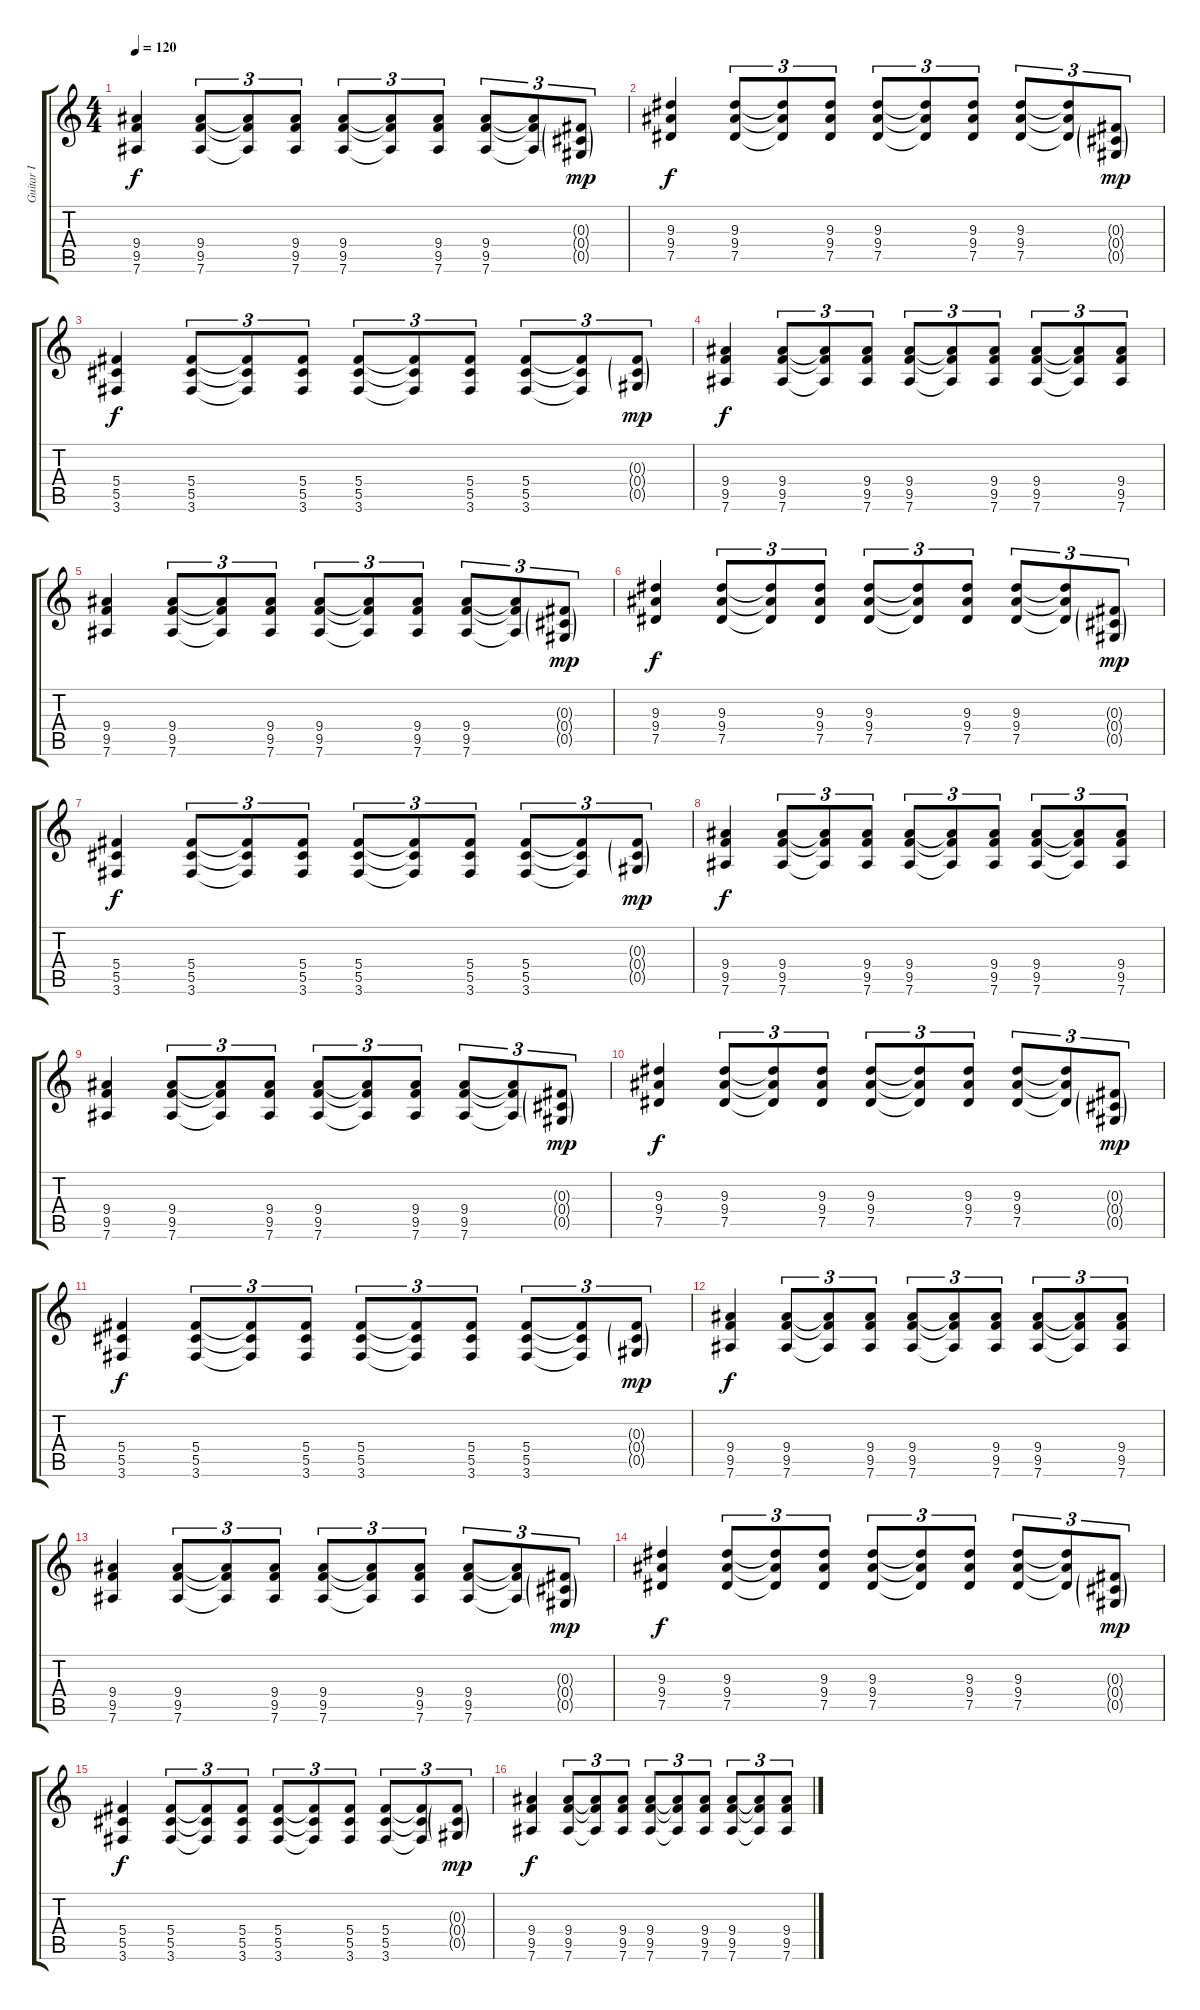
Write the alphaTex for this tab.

\track ("Guitar I" "Guitar I") {instrument acousticguitarsteel}
\staff {score tabs}
\tuning (Eb4 Bb3 Gb3 Db3 Ab2 Eb2) {hide}
\ts (4 4)
\tempo 120
\clef g2
\ks c
(9.4 9.5 7.6).4{dy f} (9.4 9.5 7.6).8{tu (3 2)} (9.4{t} 9.5{t} 7.6{t}).8{tu (3 2)} (9.4 9.5 7.6).8{tu (3 2)} (9.4 9.5 7.6).8{tu (3 2)} (9.4{t} 9.5{t} 7.6{t}).8{tu (3 2)} (9.4 9.5 7.6).8{tu (3 2)} (9.4 9.5 7.6).8{tu (3 2)} (9.4{t} 9.5{t} 7.6{t}).8{tu (3 2)} (0.3{g} 0.4{g} 0.5{g}).8{tu (3 2) dy mp} |
(9.3 9.4 7.5).4{dy f} (9.3 9.4 7.5).8{tu (3 2)} (9.3{t} 9.4{t} 7.5{t}).8{tu (3 2)} (9.3 9.4 7.5).8{tu (3 2)} (9.3 9.4 7.5).8{tu (3 2)} (9.3{t} 9.4{t} 7.5{t}).8{tu (3 2)} (9.3 9.4 7.5).8{tu (3 2)} (9.3 9.4 7.5).8{tu (3 2)} (9.3{t} 9.4{t} 7.5{t}).8{tu (3 2)} (0.3{g} 0.4{g} 0.5{g}).8{tu (3 2) dy mp} |
(5.4 5.5 3.6).4{dy f} (5.4 5.5 3.6).8{tu (3 2)} (5.4{t} 5.5{t} 3.6{t}).8{tu (3 2)} (5.4 5.5 3.6).8{tu (3 2)} (5.4 5.5 3.6).8{tu (3 2)} (5.4{t} 5.5{t} 3.6{t}).8{tu (3 2)} (5.4 5.5 3.6).8{tu (3 2)} (5.4 5.5 3.6).8{tu (3 2)} (5.4{t} 5.5{t} 3.6{t}).8{tu (3 2)} (0.3{g} 0.4{g} 0.5{g}).8{tu (3 2) dy mp} |
(9.4 9.5 7.6).4{dy f} (9.4 9.5 7.6).8{tu (3 2)} (9.4{t} 9.5{t} 7.6{t}).8{tu (3 2)} (9.4 9.5 7.6).8{tu (3 2)} (9.4 9.5 7.6).8{tu (3 2)} (9.4{t} 9.5{t} 7.6{t}).8{tu (3 2)} (9.4 9.5 7.6).8{tu (3 2)} (9.4 9.5 7.6).8{tu (3 2)} (9.4{t} 9.5{t} 7.6{t}).8{tu (3 2)} (9.4 9.5 7.6).8{tu (3 2)} |
(9.4 9.5 7.6).4 (9.4 9.5 7.6).8{tu (3 2)} (9.4{t} 9.5{t} 7.6{t}).8{tu (3 2)} (9.4 9.5 7.6).8{tu (3 2)} (9.4 9.5 7.6).8{tu (3 2)} (9.4{t} 9.5{t} 7.6{t}).8{tu (3 2)} (9.4 9.5 7.6).8{tu (3 2)} (9.4 9.5 7.6).8{tu (3 2)} (9.4{t} 9.5{t} 7.6{t}).8{tu (3 2)} (0.3{g} 0.4{g} 0.5{g}).8{tu (3 2) dy mp} |
(9.3 9.4 7.5).4{dy f} (9.3 9.4 7.5).8{tu (3 2)} (9.3{t} 9.4{t} 7.5{t}).8{tu (3 2)} (9.3 9.4 7.5).8{tu (3 2)} (9.3 9.4 7.5).8{tu (3 2)} (9.3{t} 9.4{t} 7.5{t}).8{tu (3 2)} (9.3 9.4 7.5).8{tu (3 2)} (9.3 9.4 7.5).8{tu (3 2)} (9.3{t} 9.4{t} 7.5{t}).8{tu (3 2)} (0.3{g} 0.4{g} 0.5{g}).8{tu (3 2) dy mp} |
(5.4 5.5 3.6).4{dy f} (5.4 5.5 3.6).8{tu (3 2)} (5.4{t} 5.5{t} 3.6{t}).8{tu (3 2)} (5.4 5.5 3.6).8{tu (3 2)} (5.4 5.5 3.6).8{tu (3 2)} (5.4{t} 5.5{t} 3.6{t}).8{tu (3 2)} (5.4 5.5 3.6).8{tu (3 2)} (5.4 5.5 3.6).8{tu (3 2)} (5.4{t} 5.5{t} 3.6{t}).8{tu (3 2)} (0.3{g} 0.4{g} 0.5{g}).8{tu (3 2) dy mp} |
(9.4 9.5 7.6).4{dy f} (9.4 9.5 7.6).8{tu (3 2)} (9.4{t} 9.5{t} 7.6{t}).8{tu (3 2)} (9.4 9.5 7.6).8{tu (3 2)} (9.4 9.5 7.6).8{tu (3 2)} (9.4{t} 9.5{t} 7.6{t}).8{tu (3 2)} (9.4 9.5 7.6).8{tu (3 2)} (9.4 9.5 7.6).8{tu (3 2)} (9.4{t} 9.5{t} 7.6{t}).8{tu (3 2)} (9.4 9.5 7.6).8{tu (3 2)} |
(9.4 9.5 7.6).4 (9.4 9.5 7.6).8{tu (3 2)} (9.4{t} 9.5{t} 7.6{t}).8{tu (3 2)} (9.4 9.5 7.6).8{tu (3 2)} (9.4 9.5 7.6).8{tu (3 2)} (9.4{t} 9.5{t} 7.6{t}).8{tu (3 2)} (9.4 9.5 7.6).8{tu (3 2)} (9.4 9.5 7.6).8{tu (3 2)} (9.4{t} 9.5{t} 7.6{t}).8{tu (3 2)} (0.3{g} 0.4{g} 0.5{g}).8{tu (3 2) dy mp} |
(9.3 9.4 7.5).4{dy f} (9.3 9.4 7.5).8{tu (3 2)} (9.3{t} 9.4{t} 7.5{t}).8{tu (3 2)} (9.3 9.4 7.5).8{tu (3 2)} (9.3 9.4 7.5).8{tu (3 2)} (9.3{t} 9.4{t} 7.5{t}).8{tu (3 2)} (9.3 9.4 7.5).8{tu (3 2)} (9.3 9.4 7.5).8{tu (3 2)} (9.3{t} 9.4{t} 7.5{t}).8{tu (3 2)} (0.3{g} 0.4{g} 0.5{g}).8{tu (3 2) dy mp} |
(5.4 5.5 3.6).4{dy f} (5.4 5.5 3.6).8{tu (3 2)} (5.4{t} 5.5{t} 3.6{t}).8{tu (3 2)} (5.4 5.5 3.6).8{tu (3 2)} (5.4 5.5 3.6).8{tu (3 2)} (5.4{t} 5.5{t} 3.6{t}).8{tu (3 2)} (5.4 5.5 3.6).8{tu (3 2)} (5.4 5.5 3.6).8{tu (3 2)} (5.4{t} 5.5{t} 3.6{t}).8{tu (3 2)} (0.3{g} 0.4{g} 0.5{g}).8{tu (3 2) dy mp} |
(9.4 9.5 7.6).4{dy f} (9.4 9.5 7.6).8{tu (3 2)} (9.4{t} 9.5{t} 7.6{t}).8{tu (3 2)} (9.4 9.5 7.6).8{tu (3 2)} (9.4 9.5 7.6).8{tu (3 2)} (9.4{t} 9.5{t} 7.6{t}).8{tu (3 2)} (9.4 9.5 7.6).8{tu (3 2)} (9.4 9.5 7.6).8{tu (3 2)} (9.4{t} 9.5{t} 7.6{t}).8{tu (3 2)} (9.4 9.5 7.6).8{tu (3 2)} |
(9.4 9.5 7.6).4 (9.4 9.5 7.6).8{tu (3 2)} (9.4{t} 9.5{t} 7.6{t}).8{tu (3 2)} (9.4 9.5 7.6).8{tu (3 2)} (9.4 9.5 7.6).8{tu (3 2)} (9.4{t} 9.5{t} 7.6{t}).8{tu (3 2)} (9.4 9.5 7.6).8{tu (3 2)} (9.4 9.5 7.6).8{tu (3 2)} (9.4{t} 9.5{t} 7.6{t}).8{tu (3 2)} (0.3{g} 0.4{g} 0.5{g}).8{tu (3 2) dy mp} |
(9.3 9.4 7.5).4{dy f} (9.3 9.4 7.5).8{tu (3 2)} (9.3{t} 9.4{t} 7.5{t}).8{tu (3 2)} (9.3 9.4 7.5).8{tu (3 2)} (9.3 9.4 7.5).8{tu (3 2)} (9.3{t} 9.4{t} 7.5{t}).8{tu (3 2)} (9.3 9.4 7.5).8{tu (3 2)} (9.3 9.4 7.5).8{tu (3 2)} (9.3{t} 9.4{t} 7.5{t}).8{tu (3 2)} (0.3{g} 0.4{g} 0.5{g}).8{tu (3 2) dy mp} |
(5.4 5.5 3.6).4{dy f} (5.4 5.5 3.6).8{tu (3 2)} (5.4{t} 5.5{t} 3.6{t}).8{tu (3 2)} (5.4 5.5 3.6).8{tu (3 2)} (5.4 5.5 3.6).8{tu (3 2)} (5.4{t} 5.5{t} 3.6{t}).8{tu (3 2)} (5.4 5.5 3.6).8{tu (3 2)} (5.4 5.5 3.6).8{tu (3 2)} (5.4{t} 5.5{t} 3.6{t}).8{tu (3 2)} (0.3{g} 0.4{g} 0.5{g}).8{tu (3 2) dy mp} |
(9.4 9.5 7.6).4{dy f} (9.4 9.5 7.6).8{tu (3 2)} (9.4{t} 9.5{t} 7.6{t}).8{tu (3 2)} (9.4 9.5 7.6).8{tu (3 2)} (9.4 9.5 7.6).8{tu (3 2)} (9.4{t} 9.5{t} 7.6{t}).8{tu (3 2)} (9.4 9.5 7.6).8{tu (3 2)} (9.4 9.5 7.6).8{tu (3 2)} (9.4{t} 9.5{t} 7.6{t}).8{tu (3 2)} (9.4 9.5 7.6).8{tu (3 2)}
